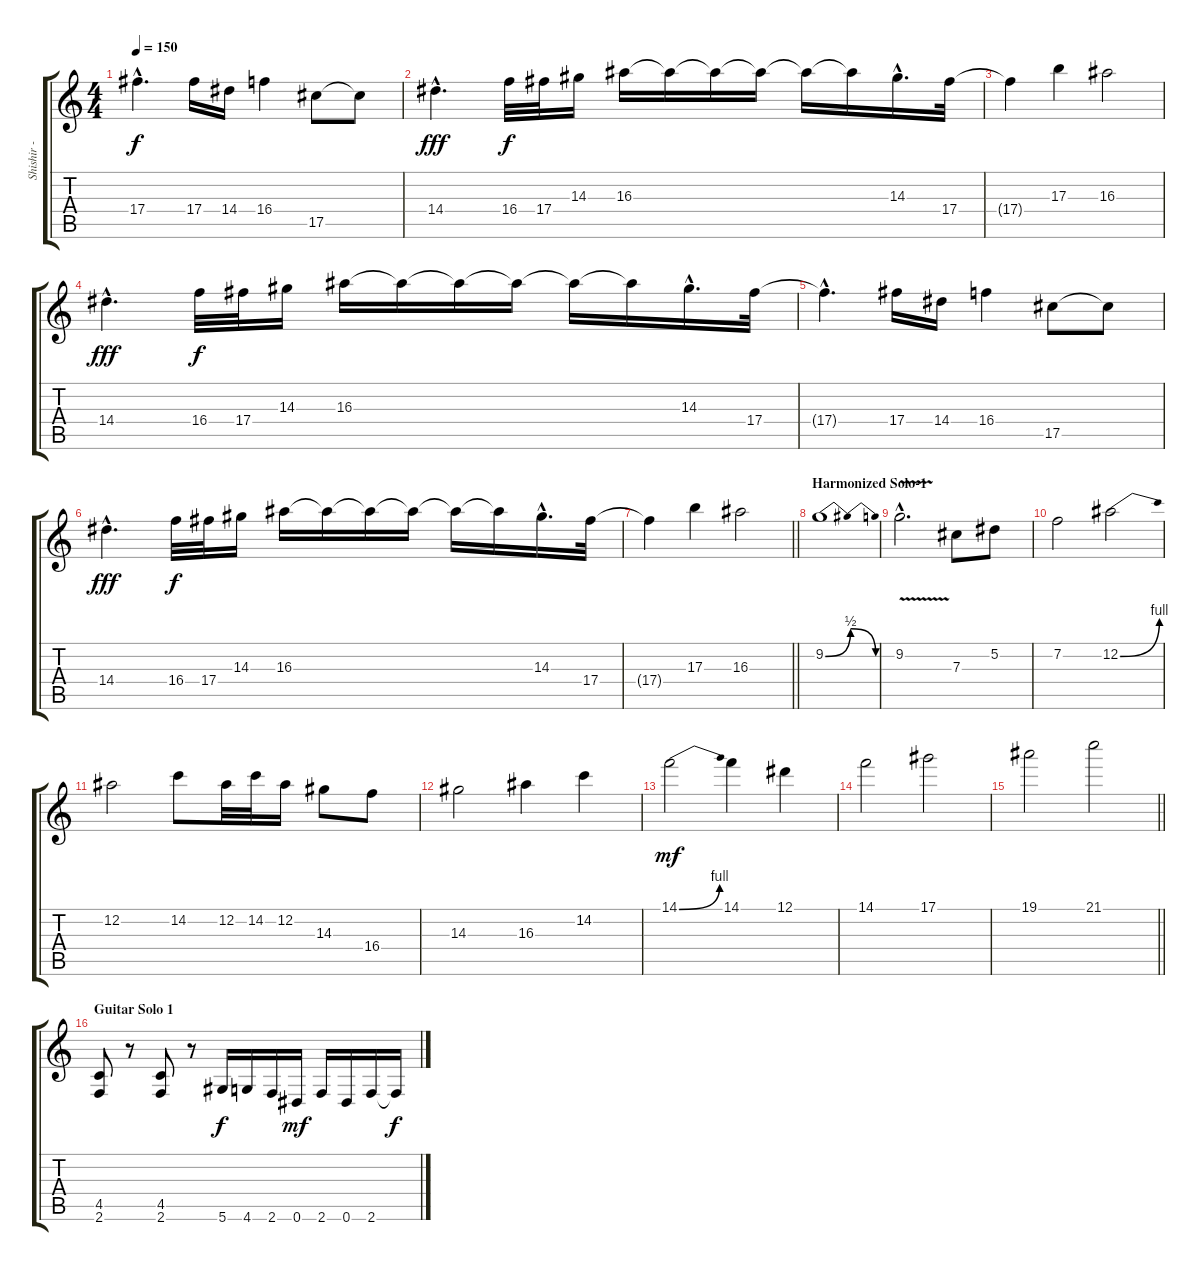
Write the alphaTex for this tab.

\track ("Shishir - Lead" "Shishir - ") {instrument distortionguitar}
\staff {score tabs}
\tuning (Eb4 Bb3 Gb3 Db3 Ab2 Eb2) {hide}
\ts (4 4)
\tempo 150
\clef g2
\ks c
17.4{hac t}.4{d dy f} 17.4.16 14.4.16 16.4.4 17.5.8 17.5{t}.8 |
14.4{hac}.4{d dy fff} 16.4.32{dy f} 17.4.32 14.3.16 16.3.16 16.3{t}.16 16.3{t}.16 16.3{t}.16 16.3{t}.16 16.3{t}.16 14.3{hac}.16{d} 17.4.32 |
17.4{t}.4 17.3.4 16.3.2 |
14.4{hac}.4{d dy fff} 16.4.32{dy f} 17.4.32 14.3.16 16.3.16 16.3{t}.16 16.3{t}.16 16.3{t}.16 16.3{t}.16 16.3{t}.16 14.3{hac}.16{d} 17.4.32 |
17.4{hac t}.4{d} 17.4.16 14.4.16 16.4.4 17.5.8 17.5{t}.8 |
14.4{hac}.4{d dy fff} 16.4.32{dy f} 17.4.32 14.3.16 16.3.16 16.3{t}.16 16.3{t}.16 16.3{t}.16 16.3{t}.16 16.3{t}.16 14.3{hac}.16{d} 17.4.32 |
\barLineRight lightlight
17.4{t}.4 17.3.4 16.3.2 |
\section ("" "Harmonized Solo-1")
9.2{be (bendrelease 0 0 15 2 45 2 60 0)}.1{volume 10} |
9.2{v hac}.2{d} 7.3.8 5.2.8 |
7.2.2 12.2{be (bend 0 0 60 4)}.2 |
12.2.2 14.2.8 12.2.32 14.2.32 12.2.16 14.3.8 16.4.8 |
14.3.2 16.3.4 14.2.4 |
14.1{be (bend 0 0 60 4)}.2{dy mf volume 9} 14.1.4 12.1.4 |
14.1.2 17.1.2 |
\barLineRight lightlight
19.1.2 21.1.2 |
\section ("" "Guitar Solo 1")
(4.5 2.6).8{volume 13} r.8 (4.5 2.6).8 r.8 5.6.16{dy f} 4.6.16 2.6.16 0.6.16{dy mf} 2.6.16 0.6.16 2.6.16 2.6{t}.16{dy f}
